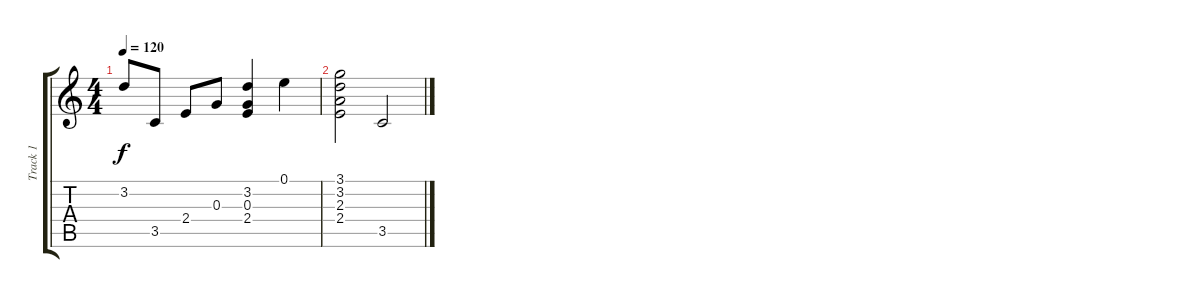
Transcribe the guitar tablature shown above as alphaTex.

\track ("Track 1" "Track 1") {instrument acousticguitarnylon}
\staff {score tabs}
\tuning (E4 B3 G3 D3 A2 E2) {hide}
\ts (4 4)
\tempo 120
\clef g2
\ks c
3.2.8{dy f} 3.5.8 2.4.8 0.3.8 (3.2 0.3 2.4).4 0.1.4 |
(3.1 3.2 2.3 2.4).2 3.5.2
